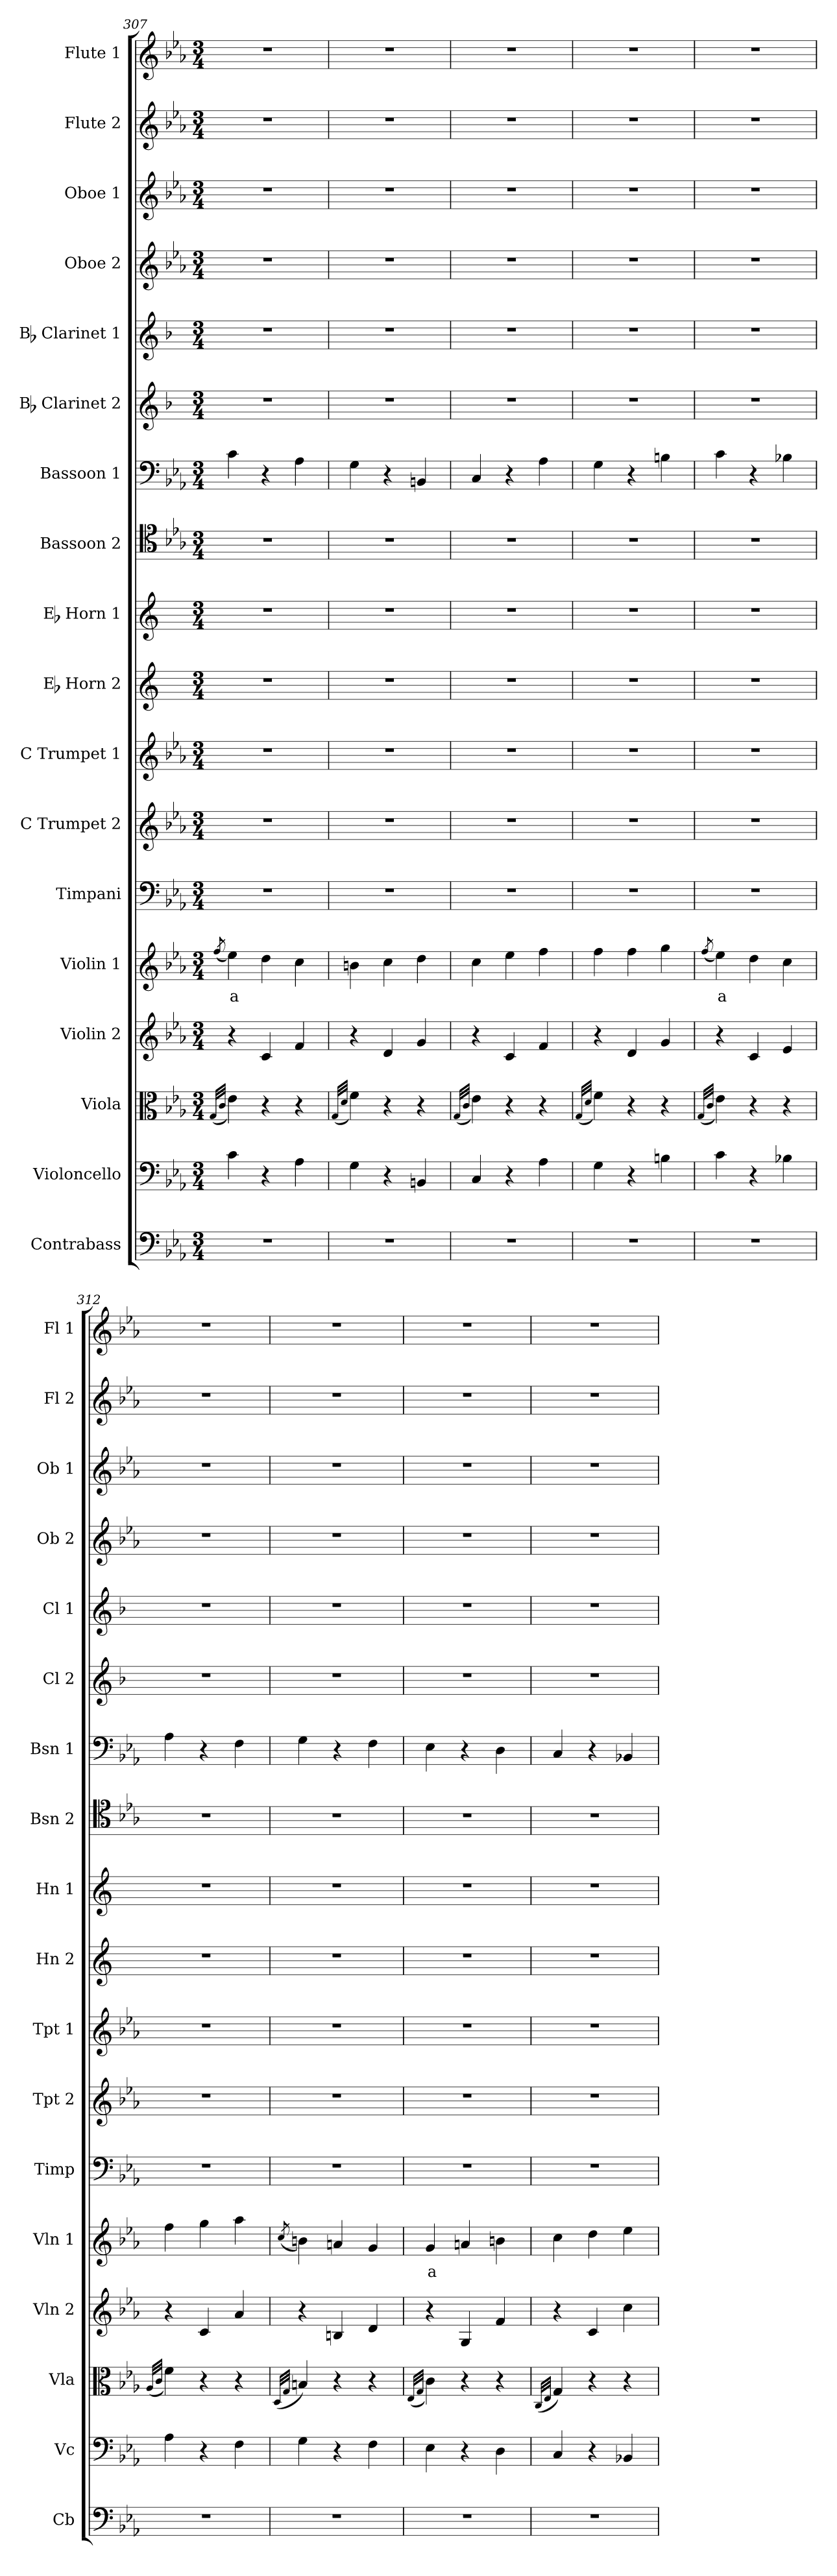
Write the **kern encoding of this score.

**kern	**kern	**kern	**kern	**kern	**text	**kern	**kern	**kern	**kern	**kern	**kern	**kern	**kern	**kern	**kern	**kern	**kern	**kern
*part18	*part17	*part16	*part15	*part14	*part14	*part13	*part12	*part11	*part10	*part9	*part8	*part7	*part6	*part5	*part4	*part3	*part2	*part1
*staff18	*staff17	*staff16	*staff15	*staff14	*staff14	*staff13	*staff12	*staff11	*staff10	*staff9	*staff8	*staff7	*staff6	*staff5	*staff4	*staff3	*staff2	*staff1
*I"Contrabass	*I"Violoncello	*I"Viola	*I"Violin 2	*I"Violin 1	*	*I"Timpani	*I"C Trumpet 2	*I"C Trumpet 1	*I"Eb Horn 2	*I"Eb Horn 1	*I"Bassoon 2	*I"Bassoon 1	*I"Bb Clarinet 2	*I"Bb Clarinet 1	*I"Oboe 2	*I"Oboe 1	*I"Flute 2	*I"Flute 1
*I'Cb	*I'Vc	*I'Vla	*I'Vln 2	*I'Vln 1	*	*I'Timp	*I'Tpt 2	*I'Tpt 1	*I'Hn 2	*I'Hn 1	*I'Bsn 2	*I'Bsn 1	*I'Cl 2	*I'Cl 1	*I'Ob 2	*I'Ob 1	*I'Fl 2	*I'Fl 1
*clefF4	*clefF4	*clefC3	*clefG2	*clefG2	*	*clefF4	*clefG2	*clefG2	*clefG2	*clefG2	*clefC4	*clefF4	*clefG2	*clefG2	*clefG2	*clefG2	*clefG2	*clefG2
*ITrd7c12	*	*	*	*	*	*	*	*	*ITrd5c9	*ITrd5c9	*	*	*ITrd1c2	*ITrd1c2	*	*	*	*
*k[b-e-a-]	*k[b-e-a-]	*k[b-e-a-]	*k[b-e-a-]	*k[b-e-a-]	*	*k[b-e-a-]	*k[b-e-a-]	*k[b-e-a-]	*k[b-e-a-]	*k[b-e-a-]	*k[b-e-a-]	*k[b-e-a-]	*k[b-e-a-]	*k[b-e-a-]	*k[b-e-a-]	*k[b-e-a-]	*k[b-e-a-]	*k[b-e-a-]
*M3/4	*M3/4	*M3/4	*M3/4	*M3/4	*	*M3/4	*M3/4	*M3/4	*M3/4	*M3/4	*M3/4	*M3/4	*M3/4	*M3/4	*M3/4	*M3/4	*M3/4	*M3/4
=307	=307	=307	=307	=307	=307	=307	=307	=307	=307	=307	=307	=307	=307	=307	=307	=307	=307	=307
.	.	(32qG/LLL	.	.	.	.	.	.	.	.	.	.	.	.	.	.	.	.
.	.	32qc/JJJ	.	(8qff/	.	.	.	.	.	.	.	.	.	.	.	.	.	.
!	!	!	!	!	!LO:LY:b:color=#FF0000	!	!	!	!	!	!	!	!	!	!	!	!	!
2.r	4c\	4e-\)	4r	4ee-\)	a	2.r	2.r	2.r	2.r	2.r	2.r	4c\	2.r	2.r	2.r	2.r	2.r	2.r
.	4r	4r	4c/	4dd\	.	.	.	.	.	.	.	4r	.	.	.	.	.	.
.	4A-\	4r	4f/	4cc\	.	.	.	.	.	.	.	4A-\	.	.	.	.	.	.
=308	=308	=308	=308	=308	=308	=308	=308	=308	=308	=308	=308	=308	=308	=308	=308	=308	=308	=308
.	.	(32qG/LLL	.	.	.	.	.	.	.	.	.	.	.	.	.	.	.	.
.	.	32qd/JJJ	.	.	.	.	.	.	.	.	.	.	.	.	.	.	.	.
2.r	4G\	4f\)	4r	4bn\	.	2.r	2.r	2.r	2.r	2.r	2.r	4G\	2.r	2.r	2.r	2.r	2.r	2.r
.	4r	4r	4d/	4cc\	.	.	.	.	.	.	.	4r	.	.	.	.	.	.
.	4BBn/	4r	4g/	4dd\	.	.	.	.	.	.	.	4BBn/	.	.	.	.	.	.
=309	=309	=309	=309	=309	=309	=309	=309	=309	=309	=309	=309	=309	=309	=309	=309	=309	=309	=309
.	.	(32qG/LLL	.	.	.	.	.	.	.	.	.	.	.	.	.	.	.	.
.	.	32qc/JJJ	.	.	.	.	.	.	.	.	.	.	.	.	.	.	.	.
2.r	4C/	4e-\)	4r	4cc\	.	2.r	2.r	2.r	2.r	2.r	2.r	4C/	2.r	2.r	2.r	2.r	2.r	2.r
.	4r	4r	4c/	4ee-\	.	.	.	.	.	.	.	4r	.	.	.	.	.	.
.	4A-\	4r	4f/	4ff\	.	.	.	.	.	.	.	4A-\	.	.	.	.	.	.
=310	=310	=310	=310	=310	=310	=310	=310	=310	=310	=310	=310	=310	=310	=310	=310	=310	=310	=310
.	.	(32qG/LLL	.	.	.	.	.	.	.	.	.	.	.	.	.	.	.	.
.	.	32qd/JJJ	.	.	.	.	.	.	.	.	.	.	.	.	.	.	.	.
2.r	4G\	4f\)	4r	4ff\	.	2.r	2.r	2.r	2.r	2.r	2.r	4G\	2.r	2.r	2.r	2.r	2.r	2.r
.	4r	4r	4d/	4ff\	.	.	.	.	.	.	.	4r	.	.	.	.	.	.
.	4Bn\	4r	4g/	4gg\	.	.	.	.	.	.	.	4Bn\	.	.	.	.	.	.
=311	=311	=311	=311	=311	=311	=311	=311	=311	=311	=311	=311	=311	=311	=311	=311	=311	=311	=311
.	.	(32qG/LLL	.	.	.	.	.	.	.	.	.	.	.	.	.	.	.	.
.	.	32qc/JJJ	.	(8qff/	.	.	.	.	.	.	.	.	.	.	.	.	.	.
!	!	!	!	!	!LO:LY:b:color=#FF0000	!	!	!	!	!	!	!	!	!	!	!	!	!
2.r	4c\	4e-\)	4r	4ee-\)	a	2.r	2.r	2.r	2.r	2.r	2.r	4c\	2.r	2.r	2.r	2.r	2.r	2.r
.	4r	4r	4c/	4dd\	.	.	.	.	.	.	.	4r	.	.	.	.	.	.
.	4B-X\	4r	4e-/	4cc\	.	.	.	.	.	.	.	4B-X\	.	.	.	.	.	.
=312	=312	=312	=312	=312	=312	=312	=312	=312	=312	=312	=312	=312	=312	=312	=312	=312	=312	=312
.	.	(32qA-/LLL	.	.	.	.	.	.	.	.	.	.	.	.	.	.	.	.
.	.	32qc/JJJ	.	.	.	.	.	.	.	.	.	.	.	.	.	.	.	.
2.r	4A-\	4f\)	4r	4ff\	.	2.r	2.r	2.r	2.r	2.r	2.r	4A-\	2.r	2.r	2.r	2.r	2.r	2.r
.	4r	4r	4c/	4gg\	.	.	.	.	.	.	.	4r	.	.	.	.	.	.
.	4F\	4r	4a-/	4aa-\	.	.	.	.	.	.	.	4F\	.	.	.	.	.	.
=313	=313	=313	=313	=313	=313	=313	=313	=313	=313	=313	=313	=313	=313	=313	=313	=313	=313	=313
.	.	(32qD/LLL	.	.	.	.	.	.	.	.	.	.	.	.	.	.	.	.
.	.	32qG/JJJ	.	(8qcc/	.	.	.	.	.	.	.	.	.	.	.	.	.	.
2.r	4G\	4Bn/)	4r	4bn\)	.	2.r	2.r	2.r	2.r	2.r	2.r	4G\	2.r	2.r	2.r	2.r	2.r	2.r
.	4r	4r	4Bn/	4an/	.	.	.	.	.	.	.	4r	.	.	.	.	.	.
.	4F\	4r	4d/	4g/	.	.	.	.	.	.	.	4F\	.	.	.	.	.	.
!!LO:PB:g=z
=314	=314	=314	=314	=314	=314	=314	=314	=314	=314	=314	=314	=314	=314	=314	=314	=314	=314	=314
.	.	(32qE-/LLL	.	.	.	.	.	.	.	.	.	.	.	.	.	.	.	.
.	.	32qG/JJJ	.	.	.	.	.	.	.	.	.	.	.	.	.	.	.	.
!	!	!	!	!	!LO:LY:b:color=#FF0000	!	!	!	!	!	!	!	!	!	!	!	!	!
2.r	4E-\	4c\)	4r	4g/	a	2.r	2.r	2.r	2.r	2.r	2.r	4E-\	2.r	2.r	2.r	2.r	2.r	2.r
.	4r	4r	4G/	4an/	.	.	.	.	.	.	.	4r	.	.	.	.	.	.
.	4D\	4r	4f/	4bn\	.	.	.	.	.	.	.	4D\	.	.	.	.	.	.
=315	=315	=315	=315	=315	=315	=315	=315	=315	=315	=315	=315	=315	=315	=315	=315	=315	=315	=315
.	.	(32qC/LLL	.	.	.	.	.	.	.	.	.	.	.	.	.	.	.	.
.	.	32qE-/JJJ	.	.	.	.	.	.	.	.	.	.	.	.	.	.	.	.
2.r	4C/	4G/)	4r	4cc\	.	2.r	2.r	2.r	2.r	2.r	2.r	4C/	2.r	2.r	2.r	2.r	2.r	2.r
.	4r	4r	4c/	4dd\	.	.	.	.	.	.	.	4r	.	.	.	.	.	.
.	4BB-X/	4r	4cc\	4ee-\	.	.	.	.	.	.	.	4BB-X/	.	.	.	.	.	.
=	=	=	=	=	=	=	=	=	=	=	=	=	=	=	=	=	=	=
*-	*-	*-	*-	*-	*-	*-	*-	*-	*-	*-	*-	*-	*-	*-	*-	*-	*-	*-
